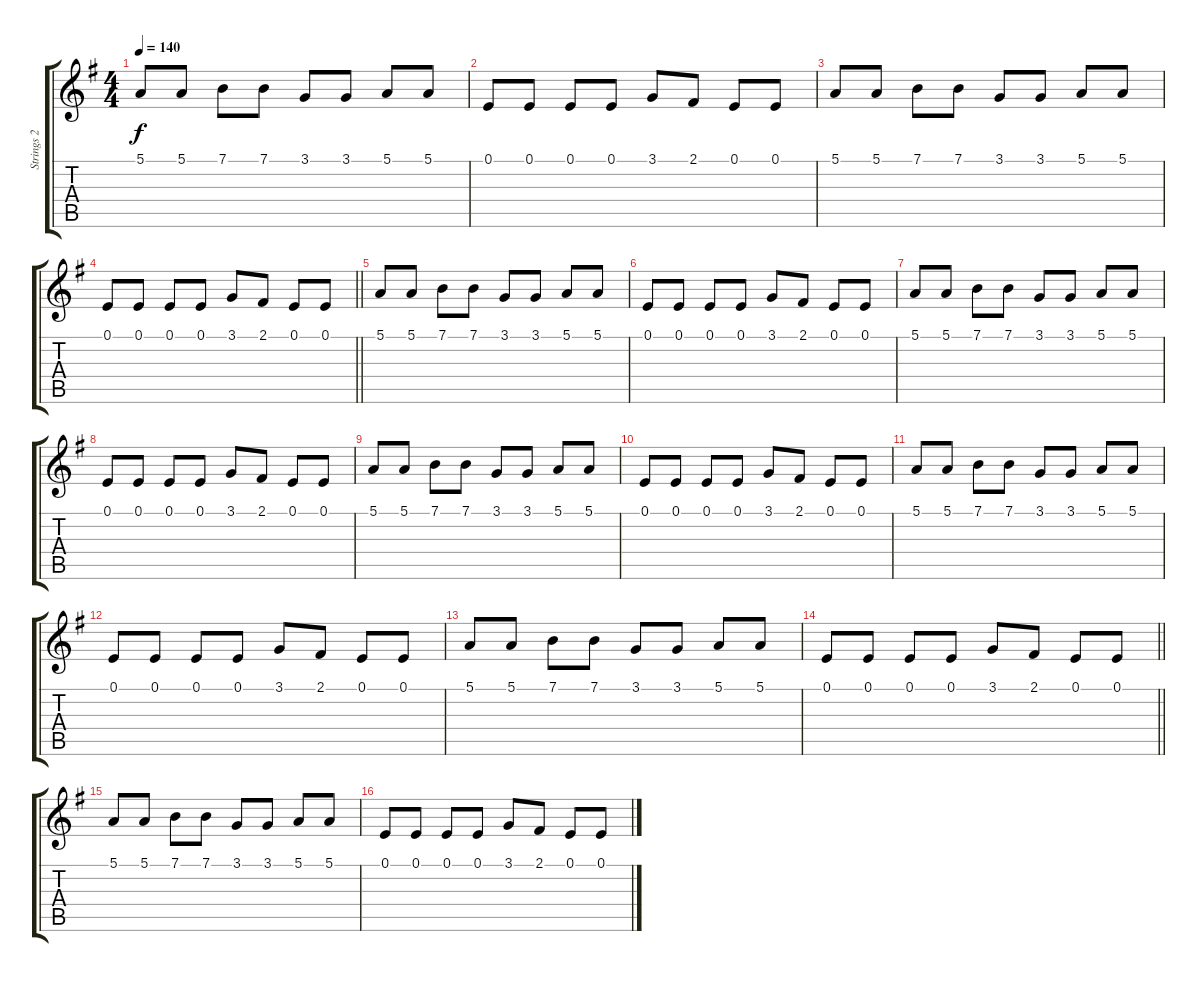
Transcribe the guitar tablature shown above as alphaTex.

\track ("Strings 2" "Strings 2") {instrument synthstrings1}
\staff {score tabs}
\tuning (E4 B3 G3 D3 A2 E2) {hide}
\ts (4 4)
\tempo 140
\clef g2
\ks g
5.1.8{dy f} 5.1.8 7.1.8 7.1.8 3.1.8 3.1.8 5.1.8 5.1.8 |
0.1.8 0.1.8 0.1.8 0.1.8 3.1.8 2.1.8 0.1.8 0.1.8 |
5.1.8 5.1.8 7.1.8 7.1.8 3.1.8 3.1.8 5.1.8 5.1.8 |
\barLineRight lightlight
0.1.8 0.1.8 0.1.8 0.1.8 3.1.8 2.1.8 0.1.8 0.1.8 |
5.1.8 5.1.8 7.1.8 7.1.8 3.1.8 3.1.8 5.1.8 5.1.8 |
0.1.8 0.1.8 0.1.8 0.1.8 3.1.8 2.1.8 0.1.8 0.1.8 |
5.1.8 5.1.8 7.1.8 7.1.8 3.1.8 3.1.8 5.1.8 5.1.8 |
0.1.8 0.1.8 0.1.8 0.1.8 3.1.8 2.1.8 0.1.8 0.1.8 |
5.1.8 5.1.8 7.1.8 7.1.8 3.1.8 3.1.8 5.1.8 5.1.8 |
0.1.8 0.1.8 0.1.8 0.1.8 3.1.8 2.1.8 0.1.8 0.1.8 |
5.1.8 5.1.8 7.1.8 7.1.8 3.1.8 3.1.8 5.1.8 5.1.8 |
0.1.8 0.1.8 0.1.8 0.1.8 3.1.8 2.1.8 0.1.8 0.1.8 |
5.1.8 5.1.8 7.1.8 7.1.8 3.1.8 3.1.8 5.1.8 5.1.8 |
\barLineRight lightlight
0.1.8 0.1.8 0.1.8 0.1.8 3.1.8 2.1.8 0.1.8 0.1.8 |
5.1.8 5.1.8 7.1.8 7.1.8 3.1.8 3.1.8 5.1.8 5.1.8 |
0.1.8 0.1.8 0.1.8 0.1.8 3.1.8 2.1.8 0.1.8 0.1.8
